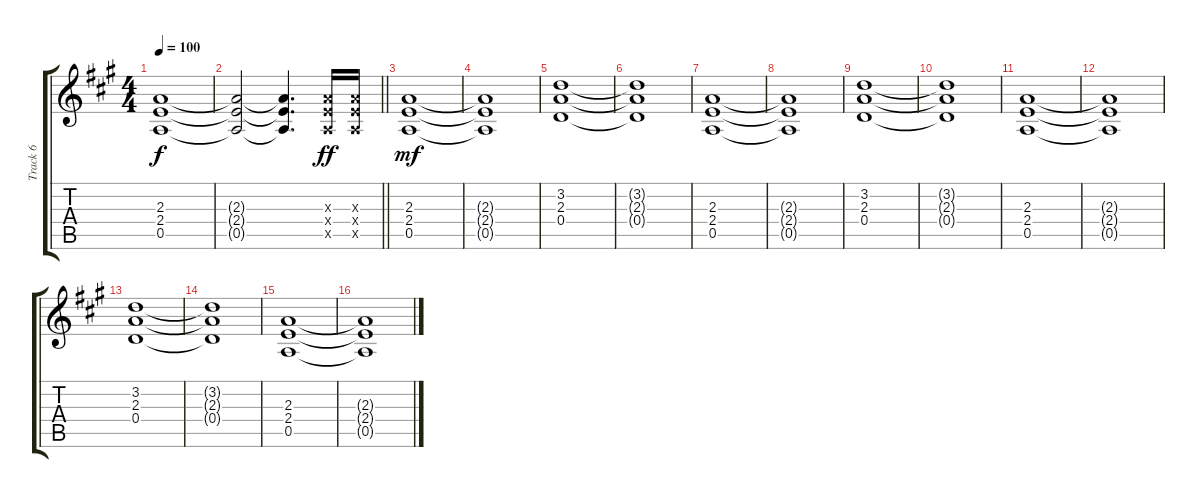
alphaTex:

\track ("Track 6" "Track 6") {instrument distortionguitar}
\staff {score tabs}
\tuning (E4 B3 G3 D3 A2 E2) {hide}
\ts (4 4)
\tempo 100
\clef g2
\ks a
(2.3{t} 2.4{t} 0.5{t}).1{dy f} |
\barLineRight lightlight
(2.3{t} 2.4{t} 0.5{t}).2 (2.3{t} 2.4{t} 0.5{t}).4{d} (2.3{x} 2.4{x} 0.5{x}).16{dy ff} (2.3{x} 2.4{x} 0.5{x}).16 |
(2.3 2.4 0.5).1{dy mf} |
(2.3{t} 2.4{t} 0.5{t}).1 |
(3.2 2.3 0.4).1 |
(3.2{t} 2.3{t} 0.4{t}).1 |
(2.3 2.4 0.5).1 |
(2.3{t} 2.4{t} 0.5{t}).1 |
(3.2 2.3 0.4).1 |
(3.2{t} 2.3{t} 0.4{t}).1 |
(2.3 2.4 0.5).1 |
(2.3{t} 2.4{t} 0.5{t}).1 |
(3.2 2.3 0.4).1 |
(3.2{t} 2.3{t} 0.4{t}).1 |
(2.3 2.4 0.5).1 |
(2.3{t} 2.4{t} 0.5{t}).1
